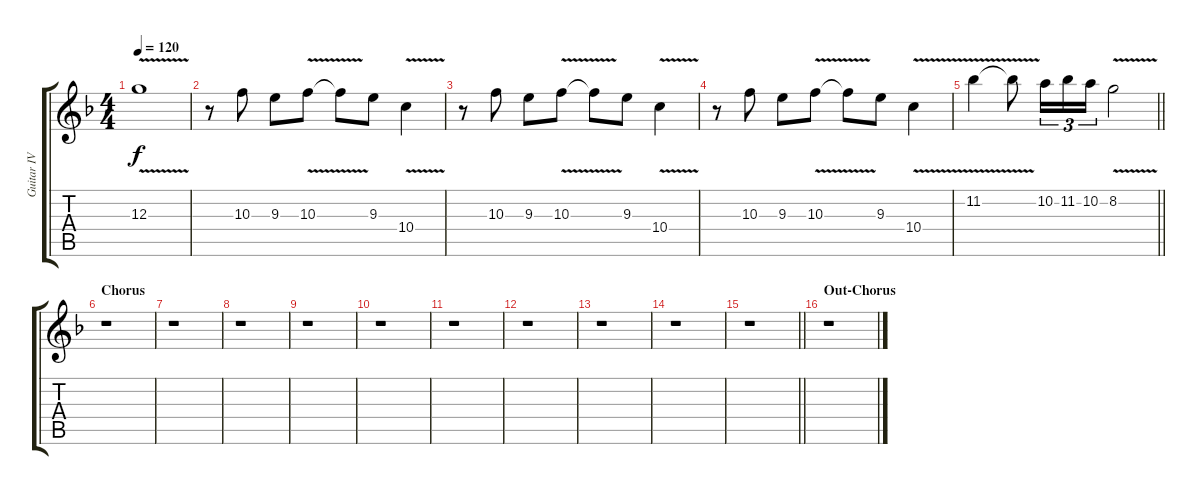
\track ("Guitar IV" "Guitar IV") {instrument overdrivenguitar}
\staff {score tabs}
\tuning (E4 B3 G3 D3 A2 E2) {hide}
\ts (4 4)
\tempo 120
\clef g2
\ks f
12.3{v}.1{dy f} |
r.8 10.3.8 9.3.8 10.3{v}.8 10.3{t}.8 9.3.8 10.4{v}.4 |
r.8 10.3.8 9.3.8 10.3{v}.8 10.3{t}.8 9.3.8 10.4{v}.4 |
r.8 10.3.8 9.3.8 10.3{v}.8 10.3{t}.8 9.3.8 10.4{v}.4 |
\barLineRight lightlight
11.2{v}.4 11.2{t}.8 10.2.16{tu (3 2)} 11.2.16{tu (3 2)} 10.2.16{tu (3 2)} 8.2{v}.2 |
\section ("" "Chorus")
r.1 |
r.1 |
r.1 |
r.1 |
r.1 |
r.1 |
r.1 |
r.1 |
r.1 |
\barLineRight lightlight
r.1 |
\section ("" "Out-Chorus")
r.1
